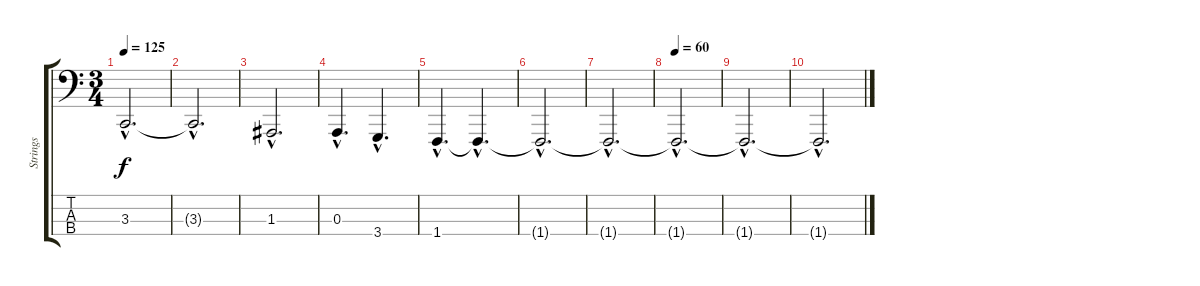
\track ("Strings" "Strings") {instrument stringensemble1}
\staff {score tabs}
\tuning (G2 D2 A1 E1) {hide}
\ts (3 4)
\tempo 125
\clef f4
\ks c
3.3{hac}.2{d dy f} |
3.3{hac t}.2{d} |
1.3{hac}.2{d} |
0.3{hac}.4{d} 3.4{hac}.4{d} |
1.4{hac}.4{d} 1.4{hac t}.4{d volume 7} |
1.4{hac t}.2{d} |
1.4{hac t}.2{d} |
\tempo 60
1.4{hac t}.2{d} |
1.4{hac t}.2{d volume 3} |
1.4{hac t}.2{d volume 0}
